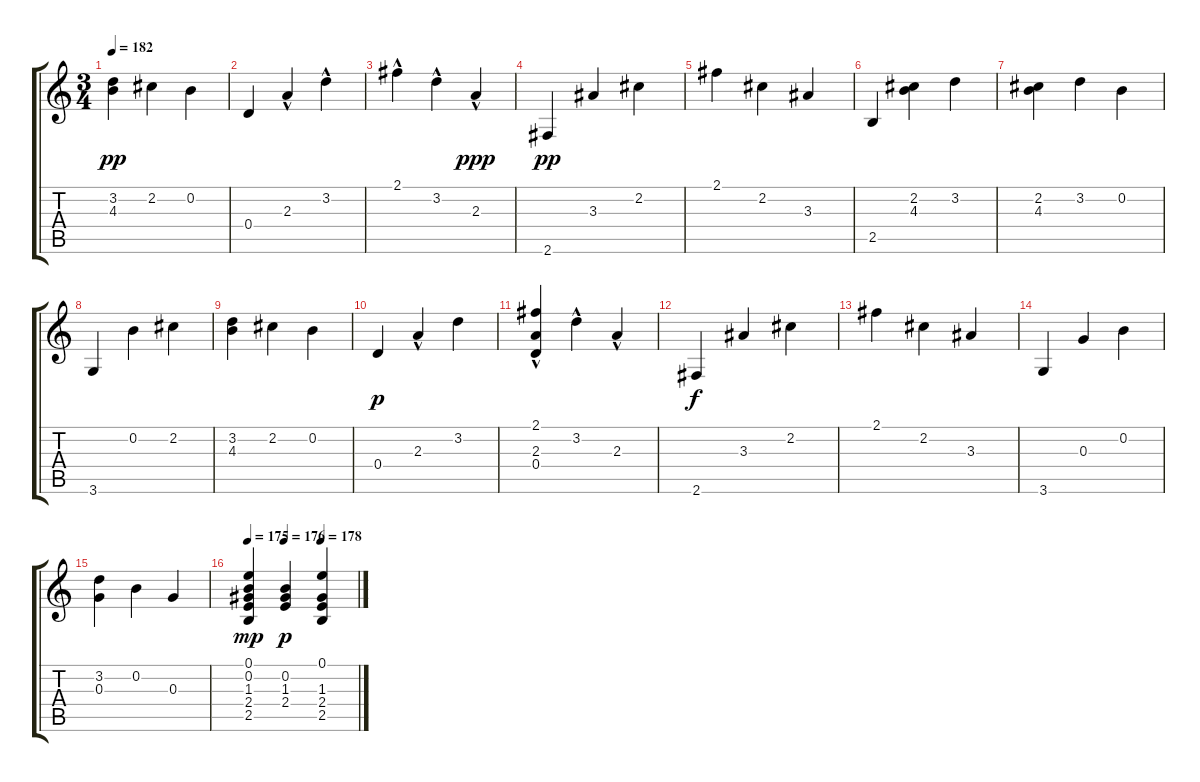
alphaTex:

\track "" {instrument acousticguitarnylon}
\staff {score tabs}
\tuning (E4 B3 G3 D3 A2 E2) {hide}
\ts (3 4)
\tempo 182
\clef g2
\ks c
(3.2 4.3).4{dy pp} 2.2.4 0.2.4 |
0.4.4 2.3{hac}.4 3.2{hac}.4 |
2.1{hac}.4 3.2{hac}.4 2.3{hac}.4{dy ppp} |
2.6.4{dy pp} 3.3.4 2.2.4 |
2.1.4 2.2.4 3.3.4 |
2.5.4 (2.2 4.3).4 3.2.4 |
(2.2 4.3).4 3.2.4 0.2.4 |
3.6.4 0.2.4 2.2.4 |
(3.2 4.3).4 2.2.4 0.2.4 |
0.4.4{dy p} 2.3{hac}.4 3.2.4 |
(2.1{hac} 2.3 0.4).4 3.2{hac}.4 2.3{hac}.4 |
2.6.4{dy f} 3.3.4 2.2.4 |
2.1.4 2.2.4 3.3.4 |
3.6.4 0.3.4 0.2.4 |
(3.2 0.3).4 0.2.4 0.3.4 |
\tempo 175
\tempo (176 0.3333333333333333)
\tempo (178 0.6666666666666666)
(0.1 0.2 1.3 2.4 2.5).4{dy mp} (0.2 1.3 2.4).4{dy p} (0.1 1.3 2.4 2.5).4
